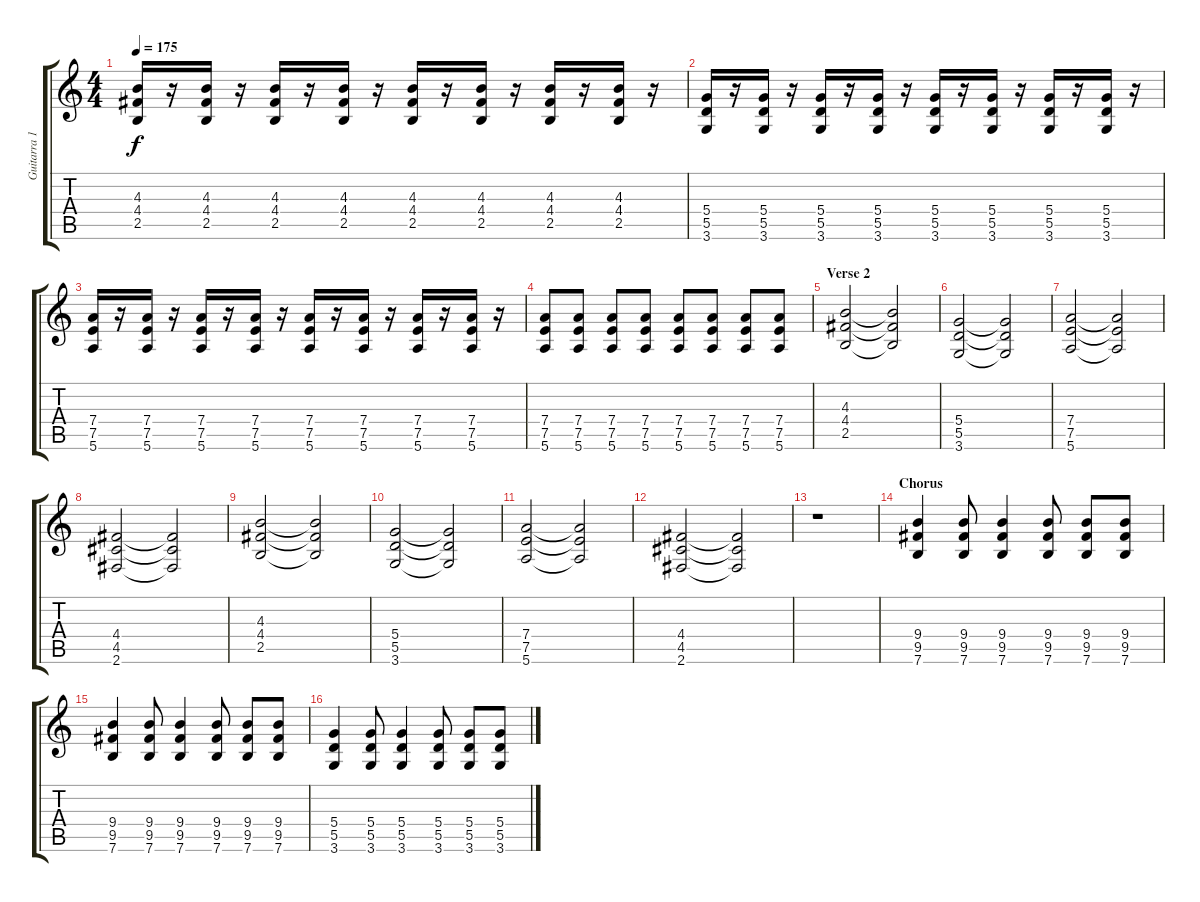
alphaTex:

\track ("Guitarra 1 - Mathias" "Guitarra 1") {instrument distortionguitar}
\staff {score tabs}
\tuning (E4 B3 G3 D3 A2 E2) {hide}
\ts (4 4)
\tempo 175
\clef g2
\ks c
(4.3 4.4 2.5).16{dy f} r.16 (4.3 4.4 2.5).16 r.16 (4.3 4.4 2.5).16 r.16 (4.3 4.4 2.5).16 r.16 (4.3 4.4 2.5).16 r.16 (4.3 4.4 2.5).16 r.16 (4.3 4.4 2.5).16 r.16 (4.3 4.4 2.5).16 r.16 |
(5.4 5.5 3.6).16 r.16 (5.4 5.5 3.6).16 r.16 (5.4 5.5 3.6).16 r.16 (5.4 5.5 3.6).16 r.16 (5.4 5.5 3.6).16 r.16 (5.4 5.5 3.6).16 r.16 (5.4 5.5 3.6).16 r.16 (5.4 5.5 3.6).16 r.16 |
(7.4 7.5 5.6).16 r.16 (7.4 7.5 5.6).16 r.16 (7.4 7.5 5.6).16 r.16 (7.4 7.5 5.6).16 r.16 (7.4 7.5 5.6).16 r.16 (7.4 7.5 5.6).16 r.16 (7.4 7.5 5.6).16 r.16 (7.4 7.5 5.6).16 r.16 |
(7.4 7.5 5.6).8 (7.4 7.5 5.6).8 (7.4 7.5 5.6).8 (7.4 7.5 5.6).8 (7.4 7.5 5.6).8 (7.4 7.5 5.6).8 (7.4 7.5 5.6).8 (7.4 7.5 5.6).8 |
\section ("" "Verse 2")
(4.3 4.4 2.5).2 (4.3{t} 4.4{t} 2.5{t}).2 |
(5.4 5.5 3.6).2 (5.4{t} 5.5{t} 3.6{t}).2 |
(7.4 7.5 5.6).2 (7.4{t} 7.5{t} 5.6{t}).2 |
(4.4 4.5 2.6).2 (4.4{t} 4.5{t} 2.6{t}).2 |
(4.3 4.4 2.5).2 (4.3{t} 4.4{t} 2.5{t}).2 |
(5.4 5.5 3.6).2 (5.4{t} 5.5{t} 3.6{t}).2 |
(7.4 7.5 5.6).2 (7.4{t} 7.5{t} 5.6{t}).2 |
(4.4 4.5 2.6).2 (4.4{t} 4.5{t} 2.6{t}).2 |
r.1 |
\section ("" "Chorus")
(9.4 9.5 7.6).4 (9.4 9.5 7.6).8 (9.4 9.5 7.6).4 (9.4 9.5 7.6).8 (9.4 9.5 7.6).8 (9.4 9.5 7.6).8 |
(9.4 9.5 7.6).4 (9.4 9.5 7.6).8 (9.4 9.5 7.6).4 (9.4 9.5 7.6).8 (9.4 9.5 7.6).8 (9.4 9.5 7.6).8 |
(5.4 5.5 3.6).4 (5.4 5.5 3.6).8 (5.4 5.5 3.6).4 (5.4 5.5 3.6).8 (5.4 5.5 3.6).8 (5.4 5.5 3.6).8
